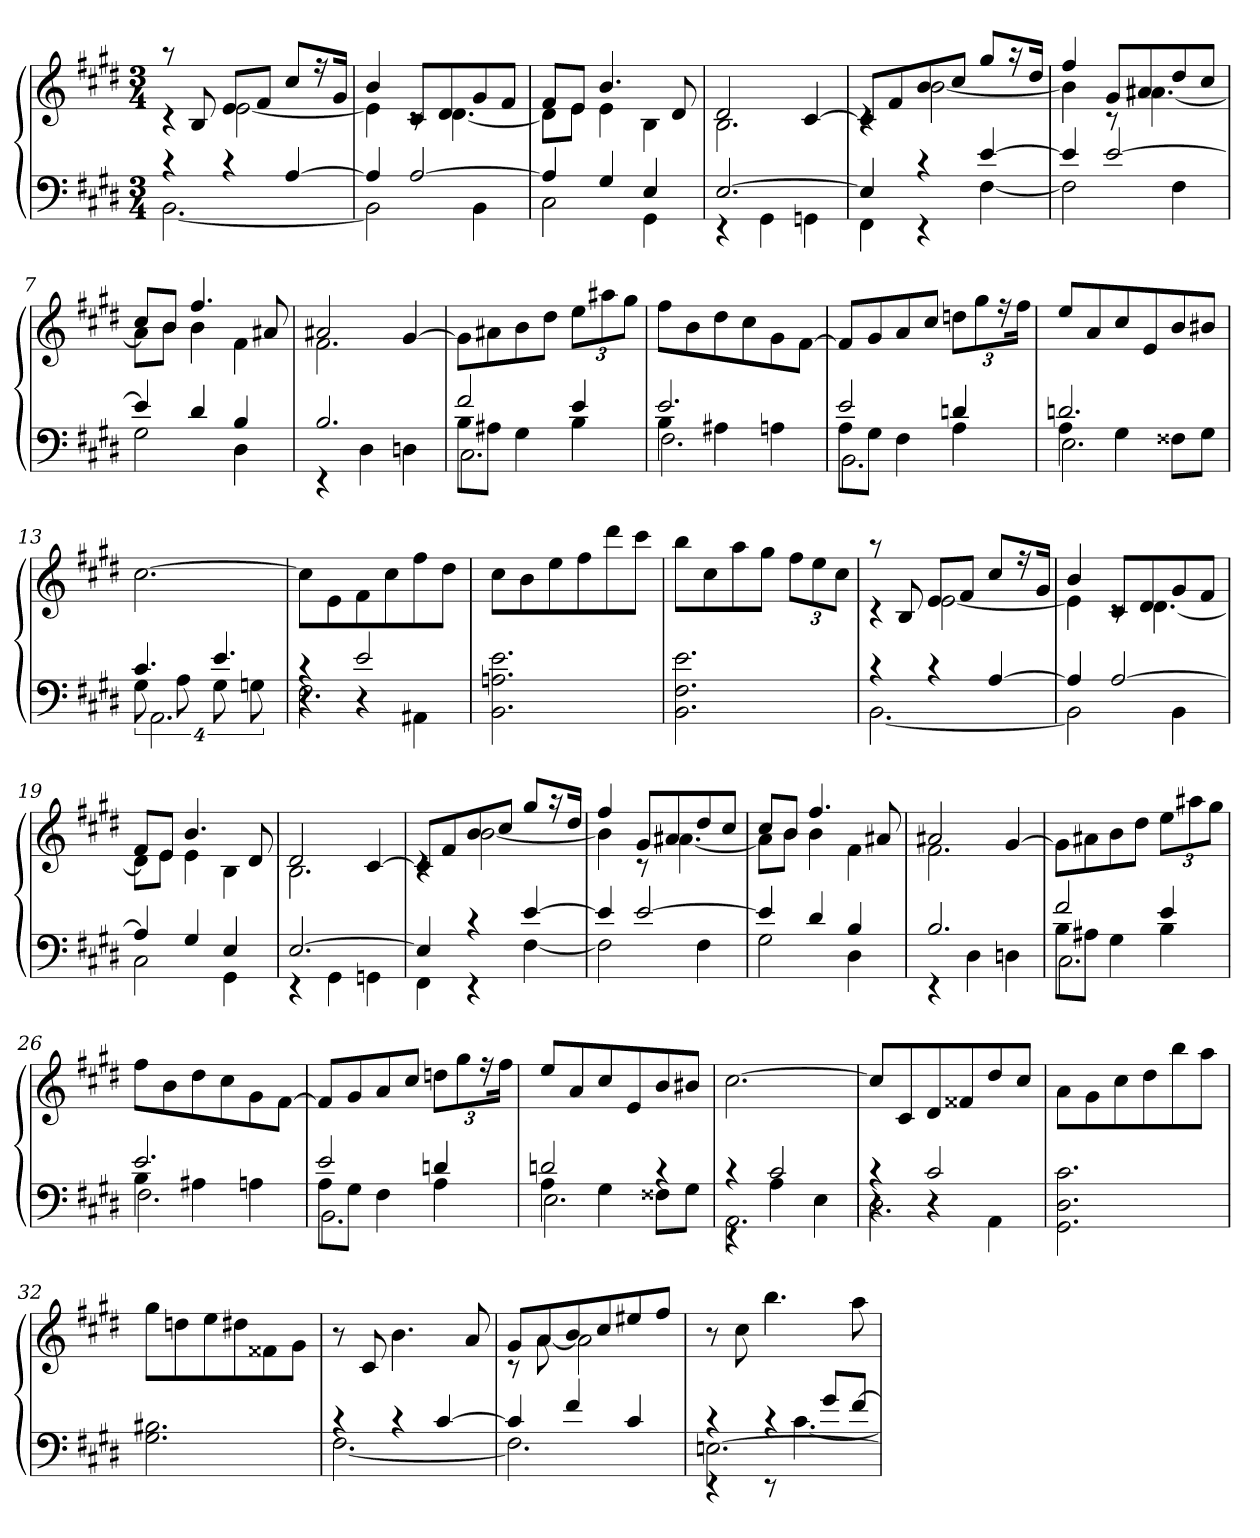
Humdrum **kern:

**kern	**kern
*part1	*part1
*staff2	*staff1
*clefF4	*clefG2
*k[f#c#g#d#]	*k[f#c#g#d#]
*E:	*E:
*M3/4	*M3/4
=1	=1
*^	*^
4rc	[2.BB	8raa	4rc
.	.	8B	.
4rc	.	8eL	[2e
.	.	8f#J	.
[4A	.	8cc#L	.
.	.	16r	.
.	.	16g#Jk	.
=2	=2	=2	=2
4A]	2BB]	4b	4e]
[2A	.	8c#L	8rc
.	.	8d#	[4.d#
.	4BB	8g#	.
.	.	8f#J	.
=3	=3	=3	=3
4A]	2C#	8f#L	8d#L]
.	.	8eJ	8eJ
4G#	.	4.b	4e
4E	4GG#	.	4B
.	.	8d#	.
=4	=4	=4	=4
[2.E	4rEE	2d#	2.B
.	4GG#	.	.
.	4GGn	[4c#	.
=5	=5	=5	=5
4E]	4FF#	8c#L]	4rc
.	.	8f#	.
4rc	4rEE	8b	[2b
.	.	8cc#J	.
[4e	[4F#	8gg#L	.
.	.	16r	.
.	.	16dd#Jk	.
=6	=6	=6	=6
4e]	2F#]	4ff#	4b]
[2e	.	8g#L	8rc
.	.	8a#X	[4.a#X
.	4F#	8dd#	.
.	.	8cc#J	.
=7	=7	=7	=7
4e]	2G#	8cc#L	8a#L]
.	.	8bJ	8bJ
4d#	.	4.ff#	4b
4B	4D#	.	4f#
.	.	8a#X	.
=8	=8	=8	=8
2.B	4rEE	2a#X	2.f#
.	4D#	.	.
.	4Dn	[4g#	.
*	*	*v	*v
=9	=9	=9
*	*^	*
2f#	8BL	2.C#\	8g#L]
.	8A#XJ	.	8a#X
.	4G#	.	8b
.	.	.	8dd#J
4e	4B	.	12eeL
.	.	.	12aa#X
.	.	.	12gg#J
=10	=10	=10	=10
2.e	4B	2.F#\	8ff#L
.	.	.	8b
.	4A#X	.	8dd#
.	.	.	8cc#
.	4An	.	8g#
.	.	.	[8f#J
=11	=11	=11	=11
2e	8AL	2.BB\	8f#L]
.	8G#J	.	8g#
.	4F#	.	8a
.	.	.	8cc#J
4dn	4A	.	12ddnL
.	.	.	12gg#
.	.	.	24r
.	.	.	24ff#Jk
=12	=12	=12	=12
2.dn	4A	2.E\	8eeL
.	.	.	8a
.	4G#	.	8cc#
.	.	.	8e
.	8F##XL	.	8b
.	8G#J	.	8b#XJ
=13	=13	=13	=13
4.c#	16%3G#	2.AA\	[2.cc#
.	16%3A	.	.
4.e	16%3G#	.	.
.	16%3Gn	.	.
=14	=14	=14	=14
4rc	2.F#	4r	8cc#L]
.	.	.	8e
2e	.	4r	8f#
.	.	.	8cc#
.	.	4AA#X\	8ff#
.	.	.	8dd#J
*v	*v	*v	*
=15	=15
2.BB 2.An 2.e	8cc#L
.	8b
.	8ee
.	8ff#
.	8ddd#
.	8ccc#J
=16	=16
2.BB 2.F# 2.e	8bbL
.	8cc#
.	8aa
.	8gg#J
.	12ff#L
.	12ee
.	12cc#J
=17	=17
*^	*^
4rc	[2.BB	8raa	4rc
.	.	8B	.
4rc	.	8eL	[2e
.	.	8f#J	.
[4A	.	8cc#L	.
.	.	16r	.
.	.	16g#Jk	.
=18	=18	=18	=18
4A]	2BB]	4b	4e]
[2A	.	8c#L	8rc
.	.	8d#	[4.d#
.	4BB	8g#	.
.	.	8f#J	.
=19	=19	=19	=19
4A]	2C#	8f#L	8d#L]
.	.	8eJ	8eJ
4G#	.	4.b	4e
4E	4GG#	.	4B
.	.	8d#	.
=20	=20	=20	=20
[2.E	4rEE	2d#	2.B
.	4GG#	.	.
.	4GGn	[4c#	.
=21	=21	=21	=21
4E]	4FF#	8c#L]	4rc
.	.	8f#	.
4rc	4rEE	8b	[2b
.	.	8cc#J	.
[4e	[4F#	8gg#L	.
.	.	16r	.
.	.	16dd#Jk	.
=22	=22	=22	=22
4e]	2F#]	4ff#	4b]
[2e	.	8g#L	8rc
.	.	8a#X	[4.a#X
.	4F#	8dd#	.
.	.	8cc#J	.
=23	=23	=23	=23
4e]	2G#	8cc#L	8a#L]
.	.	8bJ	8bJ
4d#	.	4.ff#	4b
4B	4D#	.	4f#
.	.	8a#X	.
=24	=24	=24	=24
2.B	4rEE	2a#X	2.f#
.	4D#	.	.
.	4Dn	[4g#	.
*	*	*v	*v
=25	=25	=25
*	*^	*
2f#	8BL	2.C#\	8g#L]
.	8A#XJ	.	8a#X
.	4G#	.	8b
.	.	.	8dd#J
4e	4B	.	12eeL
.	.	.	12aa#X
.	.	.	12gg#J
=26	=26	=26	=26
2.e	4B	2.F#\	8ff#L
.	.	.	8b
.	4A#X	.	8dd#
.	.	.	8cc#
.	4An	.	8g#
.	.	.	[8f#J
=27	=27	=27	=27
2e	8AL	2.BB\	8f#L]
.	8G#J	.	8g#
.	4F#	.	8a
.	.	.	8cc#J
4dn	4A	.	12ddnL
.	.	.	12gg#
.	.	.	24r
.	.	.	24ff#Jk
=28	=28	=28	=28
2dn	4A	2.E\	8eeL
.	.	.	8a
.	4G#	.	8cc#
.	.	.	8e
4rc	8F##XL	.	8b
.	8G#J	.	8b#XJ
=29	=29	=29	=29
4rc	4rEE	2.AA\	[2.cc#
2c#	4A	.	.
.	4E	.	.
=30	=30	=30	=30
4rc	2.D#	4r	8cc#L]
.	.	.	8c#
2c#	.	4r	8d#
.	.	.	8f##X
.	.	4AA\	8dd#
.	.	.	8cc#J
*v	*v	*v	*
=31	=31
2.GG# 2.D# 2.c#	8aL
.	8g#
.	8cc#
.	8dd#
.	8bb
.	8aaJ
=32	=32
2.G# 2.B#X	8gg#L
.	8ddn
.	8ee
.	8dd#X
.	8f##X
.	8g#J
=33	=33
*^	*
4rc	[2.F#	8r
.	.	8c#
4rc	.	4.b
[4c#	.	.
.	.	8a
=34	=34	=34
*	*	*^
4c#]	2.F#]	8g#L	8rc
.	.	8a	[8a
4f#	.	8b	2a]
.	.	8cc#	.
4c#	.	8ee#X	.
.	.	8ff#J	.
*	*	*v	*v
=35	=35	=35
*	*^	*
4rc	4rEE	[2.En\	8r
.	.	.	8cc#
4rc	8rEE	.	4.bb
.	[4.c#	.	.
8g#L	.	.	.
[8f#J	.	.	8aa
*v	*v	*v	*
=	=
*-	*-
